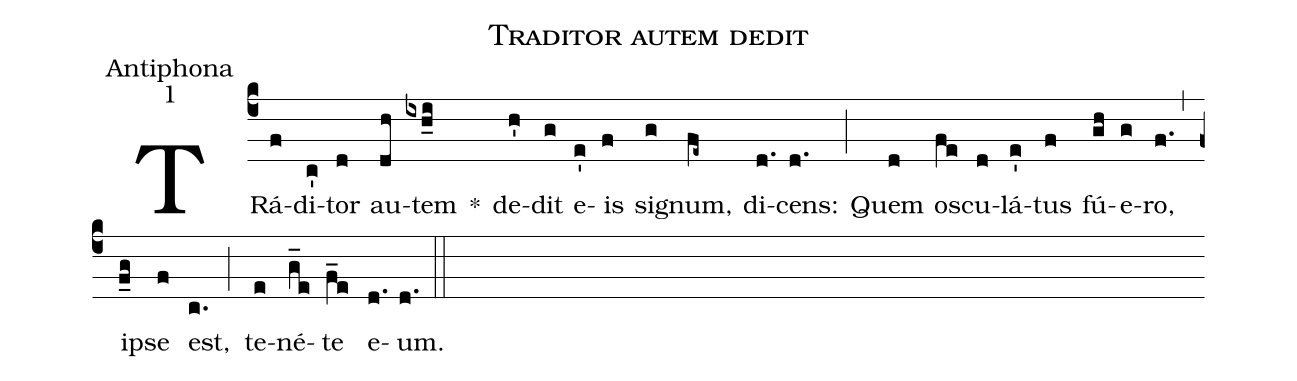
name:Traditor autem dedit;
office-part:Antiphona;
mode:1;
%%
(c4) TRá(f)di(c')tor(d) au(dh)tem(ixh_i) *() de(h')dit(g) e(e')is(f) si(g)gnum,(fe~) di(d.)cens:(d.) (;) Quem(d) o(fe)scu(d)lá(e')tus(f) fú(gh)e(g)ro,(f.) (,) i(f_g)pse(f) est,(c.) (;) te(e)né(g_e)te(f_e) e(d.)um.(d.) (::)
